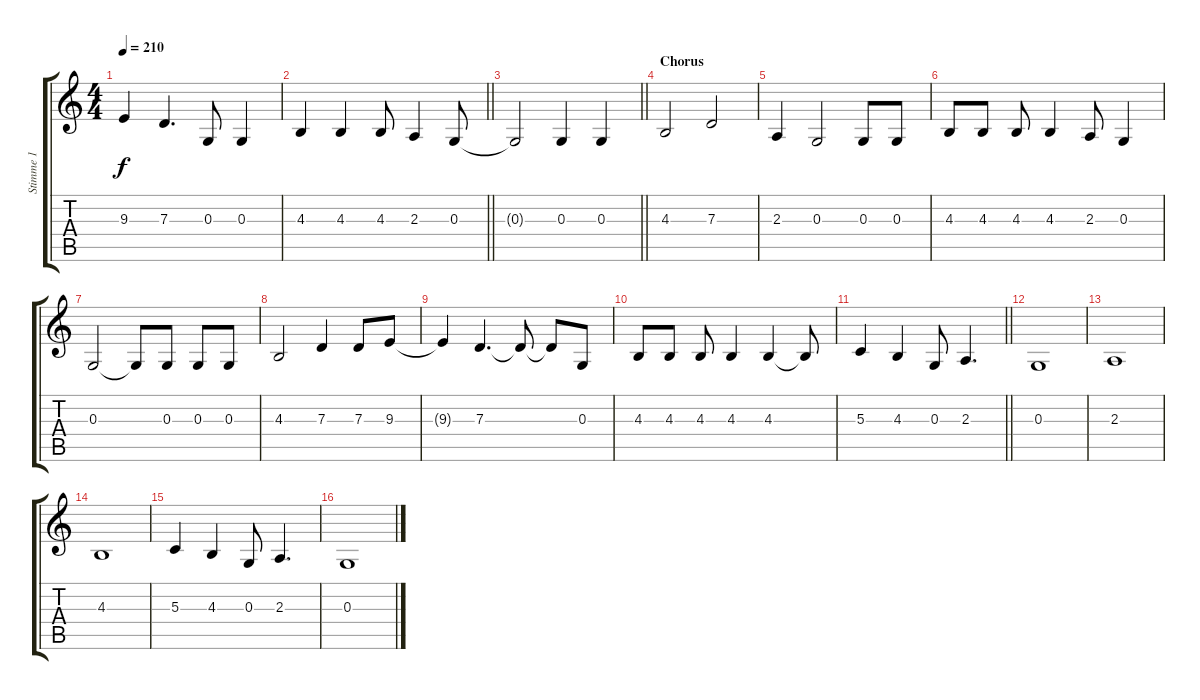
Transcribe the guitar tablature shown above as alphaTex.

\track ("Stimme 1" "Stimme 1") {instrument englishhorn}
\staff {score tabs}
\tuning (E4 B3 G3 D3 A2 E2) {hide}
\ts (4 4)
\tempo 210
\clef g2
\ks c
9.3{t}.4{dy f} 7.3.4{d} 0.3.8 0.3.4 |
\barLineRight lightlight
4.3.4 4.3.4 4.3.8 2.3.4 0.3.8 |
\barLineRight lightlight
0.3{t}.2 0.3.4 0.3.4 |
\section ("" "Chorus")
4.3.2 7.3.2 |
2.3.4 0.3.2 0.3.8 0.3.8 |
4.3.8 4.3.8 4.3.8 4.3.4 2.3.8 0.3.4 |
0.3.2 0.3{t}.8 0.3.8 0.3.8 0.3.8 |
4.3.2 7.3.4 7.3.8 9.3.8 |
9.3{t}.4 7.3.4{d} 7.3{t}.8 7.3{t}.8 0.3.8 |
4.3.8 4.3.8 4.3.8 4.3.4 4.3.4 4.3{t}.8 |
\barLineRight lightlight
5.3.4 4.3.4 0.3.8 2.3.4{d} |
\section ("" "")
0.3.1 |
2.3.1 |
4.3.1 |
5.3.4 4.3.4 0.3.8 2.3.4{d} |
0.3.1
